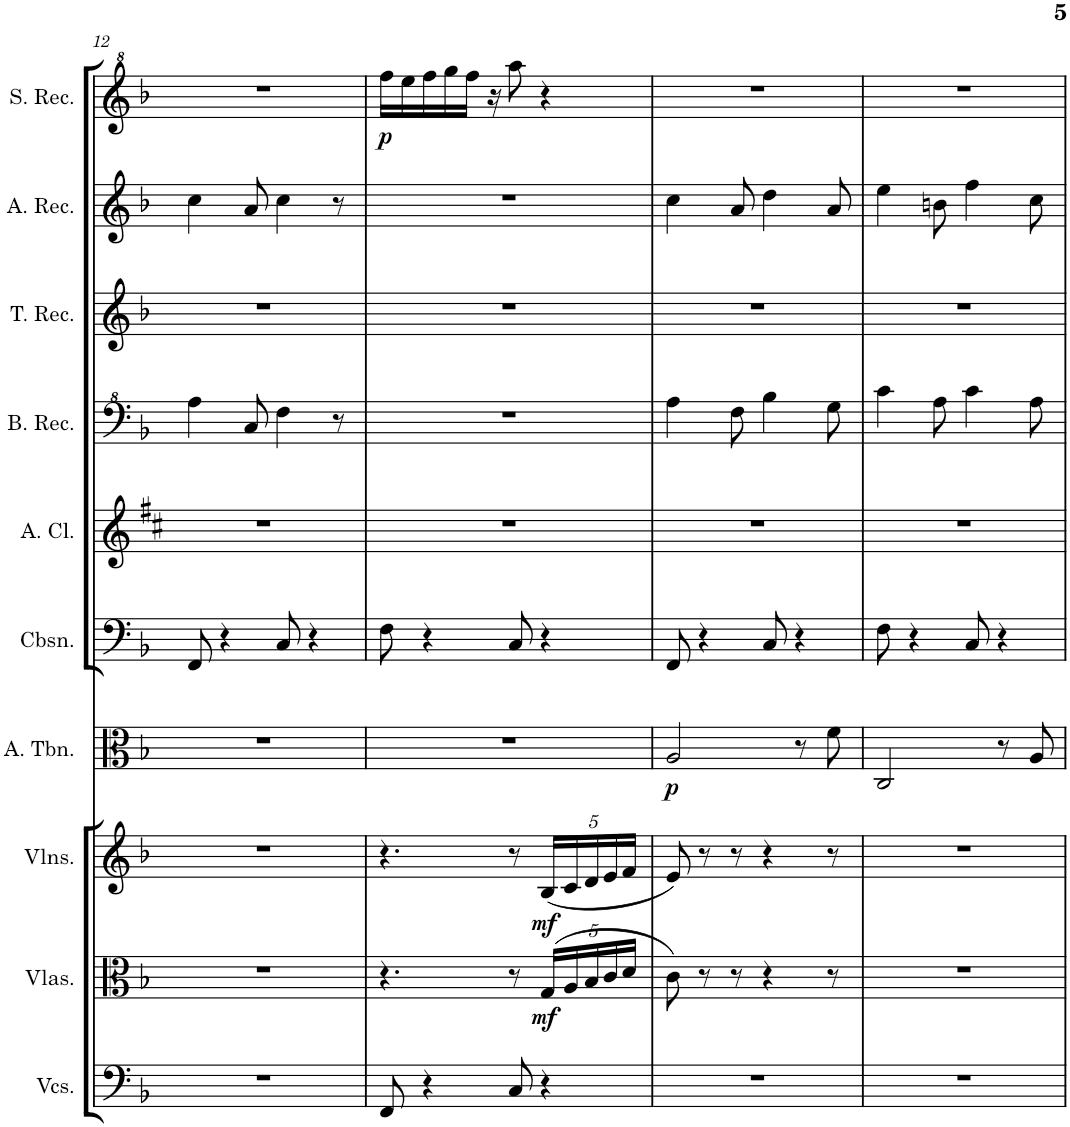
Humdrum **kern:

**kern	**kern	**dynam	**kern	**dynam	**kern	**dynam	**kern	**kern	**kern	**kern	**kern	**kern	**dynam
*part10	*part9	*part9	*part8	*part8	*part7	*part7	*part6	*part5	*part4	*part3	*part2	*part1	*part1
*staff10	*staff9	*staff9	*staff8	*staff8	*staff7	*staff7	*staff6	*staff5	*staff4	*staff3	*staff2	*staff1	*staff1
*I"Violoncellos	*I"Violas	*	*I"Violins	*	*I"Alto Trombone	*	*I"Contrabassoon	*I"Alto Clarinet	*I"Bass Recorder	*I"Tenor Recorder	*I"Alto Recorder	*I"Soprano Recorder	*
*I'Vcs.	*I'Vlas.	*	*I'Vlns.	*	*I'A. Tbn.	*	*I'Cbsn.	*I'A. Cl.	*I'B. Rec.	*I'T. Rec.	*I'A. Rec.	*I'S. Rec.	*
!!LO:PB:g=z
*clefF4	*clefC3	*	*clefG2	*	*clefC3	*	*clefF4	*clefG2	*clefF^4	*clefG2	*clefG2	*clefG^2	*
*	*	*	*	*	*	*	*Trd7c12	*Trd5c9	*	*	*	*	*
*k[b-]	*k[b-]	*	*k[b-]	*	*k[b-]	*	*k[b-]	*k[f#c#]	*k[b-]	*k[b-]	*k[b-]	*k[b-]	*
*M6/8	*M6/8	*	*M6/8	*	*M6/8	*	*M6/8	*M6/8	*M6/8	*M6/8	*M6/8	*M6/8	*
=12	=12	=12	=12	=12	=12	=12	=12	=12	=12	=12	=12	=12	=12
2.r	2.r	.	2.r	.	2.r	.	8FF/	2.r	4a\	2.r	4cc\	2.r	.
.	.	.	.	.	.	.	4r	.	.	.	.	.	.
.	.	.	.	.	.	.	.	.	8c/	.	8a/	.	.
.	.	.	.	.	.	.	8C/	.	4f\	.	4cc\	.	.
.	.	.	.	.	.	.	4r	.	.	.	.	.	.
.	.	.	.	.	.	.	.	.	8r	.	8r	.	.
=13	=13	=13	=13	=13	=13	=13	=13	=13	=13	=13	=13	=13	=13
!	!	!	!	!	!	!	!	!	!	!	!	!	!LO:DY:b
8FF/	4.r	.	4.r	.	2.r	.	8F\	2.r	2.r	2.r	2.r	16fff\LL	p
.	.	.	.	.	.	.	.	.	.	.	.	16eee\	.
4r	.	.	.	.	.	.	4r	.	.	.	.	16fff\	.
.	.	.	.	.	.	.	.	.	.	.	.	16ggg\	.
.	.	.	.	.	.	.	.	.	.	.	.	16fff\JJ	.
.	.	.	.	.	.	.	.	.	.	.	.	16r	.
8C/	8r	.	8r	.	.	.	8C/	.	.	.	.	8aaa\	.
*	*Xbrackettup	*	*Xbrackettup	*	*	*	*	*	*	*	*	*	*
!	!	!LO:DY:b	!	!LO:DY:b	!	!	!	!	!	!	!	!	!
4r	(20G/LL	mf	(20B-/LL	mf	.	.	4r	.	.	.	.	4r	.
.	20A/	.	20c/	.	.	.	.	.	.	.	.	.	.
.	20B-/	.	20d/	.	.	.	.	.	.	.	.	.	.
.	20c/	.	20e/	.	.	.	.	.	.	.	.	.	.
.	20d/JJ	.	20f/JJ	.	.	.	.	.	.	.	.	.	.
=14	=14	=14	=14	=14	=14	=14	=14	=14	=14	=14	=14	=14	=14
!	!	!	!	!	!	!LO:DY:b	!	!	!	!	!	!	!
2.r	8c\)	.	8e/)	.	2A/	p	8FF/	2.r	4a\	2.r	4cc\	2.r	.
.	8r	.	8r	.	.	.	4r	.	.	.	.	.	.
.	8r	.	8r	.	.	.	.	.	8f\	.	8a/	.	.
.	4r	.	4r	.	.	.	8C/	.	4b-\	.	4dd\	.	.
.	.	.	.	.	8r	.	4r	.	.	.	.	.	.
.	8r	.	8r	.	8f\	.	.	.	8g\	.	8a/	.	.
=15	=15	=15	=15	=15	=15	=15	=15	=15	=15	=15	=15	=15	=15
2.r	2.r	.	2.r	.	2C/	.	8F\	2.r	4cc\	2.r	4ee\	2.r	.
.	.	.	.	.	.	.	4r	.	.	.	.	.	.
.	.	.	.	.	.	.	.	.	8a\	.	8bn\	.	.
.	.	.	.	.	.	.	8C/	.	4cc\	.	4ff\	.	.
.	.	.	.	.	8r	.	4r	.	.	.	.	.	.
.	.	.	.	.	8A/	.	.	.	8a\	.	8cc\	.	.
=	=	=	=	=	=	=	=	=	=	=	=	=	=
*-	*-	*-	*-	*-	*-	*-	*-	*-	*-	*-	*-	*-	*-
